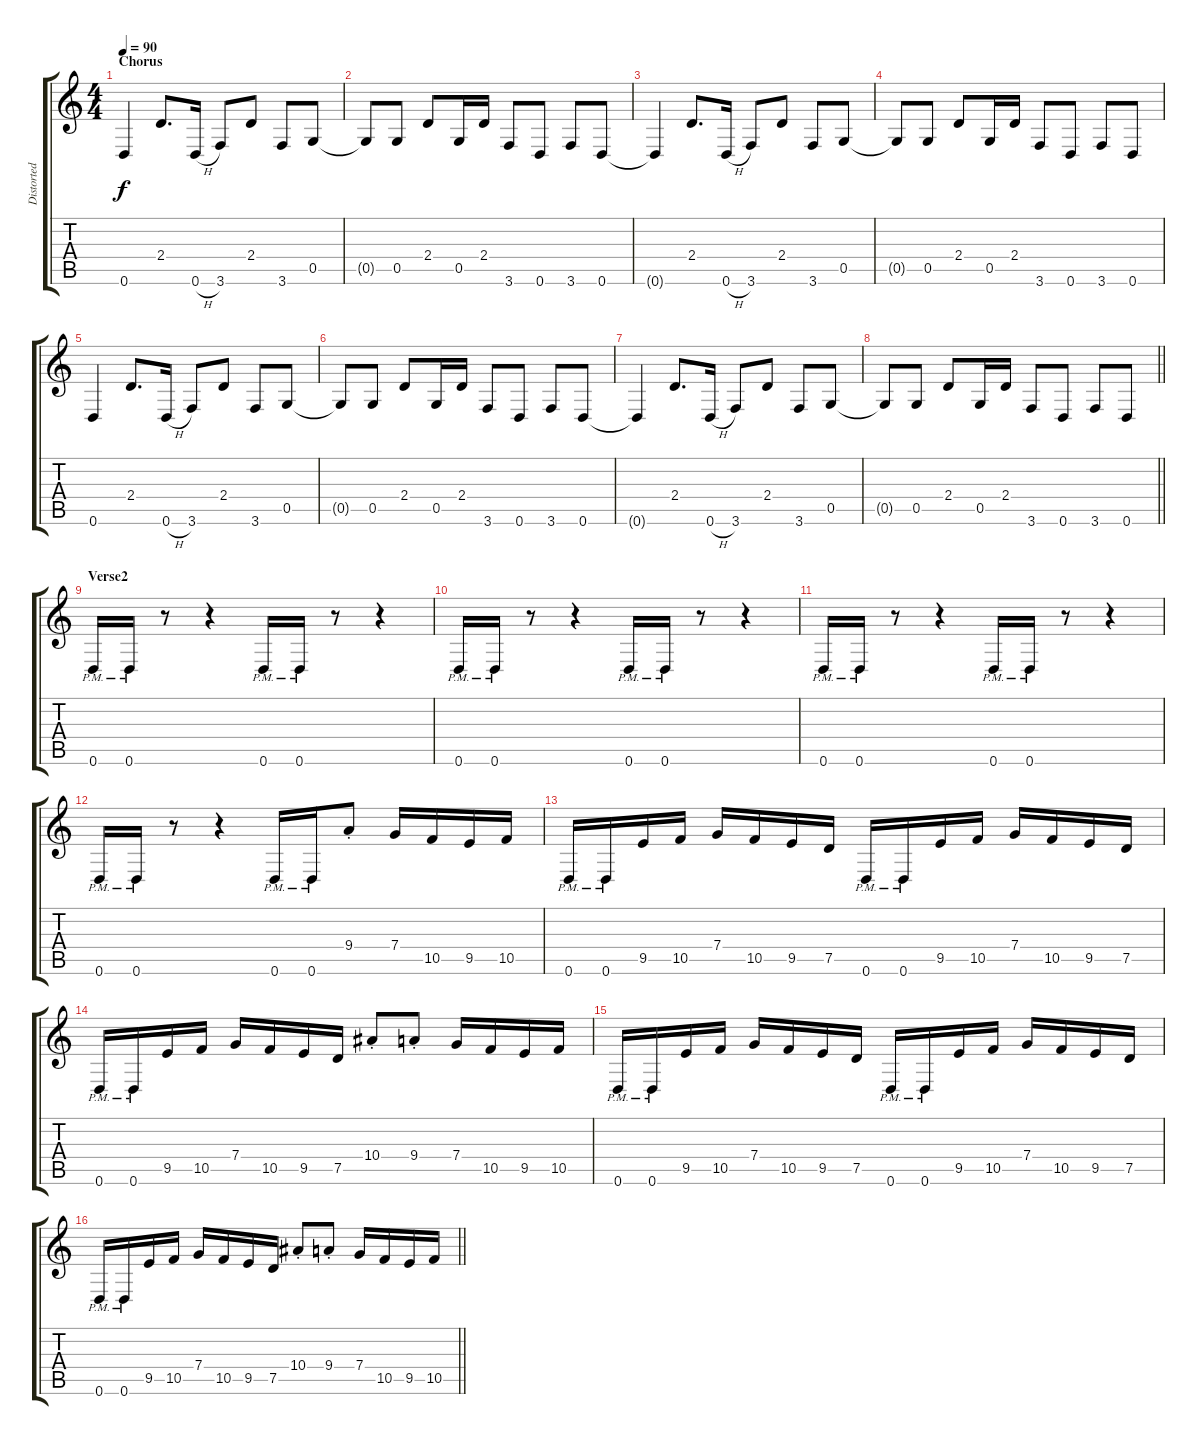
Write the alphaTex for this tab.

\track ("Distorted Guitar" "Distorted ") {instrument distortionguitar}
\staff {score tabs}
\tuning (D4 A3 F3 C3 G2 D2) {hide}
\ts (4 4)
\section ("" "Chorus")
\tempo 90
\clef g2
\ks c
0.6.4{dy f} 2.4.8{d} 0.6{h}.16 3.6.8 2.4.8 3.6.8 0.5.8 |
0.5{t}.8 0.5.8 2.4.8 0.5.16 2.4.16 3.6.8 0.6.8 3.6.8 0.6.8 |
0.6{t}.4 2.4.8{d} 0.6{h}.16 3.6.8 2.4.8 3.6.8 0.5.8 |
0.5{t}.8 0.5.8 2.4.8 0.5.16 2.4.16 3.6.8 0.6.8 3.6.8 0.6.8 |
0.6.4 2.4.8{d} 0.6{h}.16 3.6.8 2.4.8 3.6.8 0.5.8 |
0.5{t}.8 0.5.8 2.4.8 0.5.16 2.4.16 3.6.8 0.6.8 3.6.8 0.6.8 |
0.6{t}.4 2.4.8{d} 0.6{h}.16 3.6.8 2.4.8 3.6.8 0.5.8 |
\barLineRight lightlight
0.5{t}.8 0.5.8 2.4.8 0.5.16 2.4.16 3.6.8 0.6.8 3.6.8 0.6.8 |
\section ("" "Verse2")
0.6{pm}.16 0.6{pm}.16 r.8 r.4 0.6{pm}.16 0.6{pm}.16 r.8 r.4 |
0.6{pm}.16 0.6{pm}.16 r.8 r.4 0.6{pm}.16 0.6{pm}.16 r.8 r.4 |
0.6{pm}.16 0.6{pm}.16 r.8 r.4 0.6{pm}.16 0.6{pm}.16 r.8 r.4 |
0.6{pm}.16 0.6{pm}.16 r.8 r.4 0.6{pm}.16 0.6{pm}.16 9.4{st}.8 7.4.16 10.5.16 9.5.16 10.5.16 |
0.6{pm}.16 0.6{pm}.16 9.5.16 10.5.16 7.4.16 10.5.16 9.5.16 7.5.16 0.6{pm}.16 0.6{pm}.16 9.5.16 10.5.16 7.4.16 10.5.16 9.5.16 7.5.16 |
0.6{pm}.16 0.6{pm}.16 9.5.16 10.5.16 7.4.16 10.5.16 9.5.16 7.5.16 10.4{st}.8 9.4{st}.8 7.4.16 10.5.16 9.5.16 10.5.16 |
0.6{pm}.16 0.6{pm}.16 9.5.16 10.5.16 7.4.16 10.5.16 9.5.16 7.5.16 0.6{pm}.16 0.6{pm}.16 9.5.16 10.5.16 7.4.16 10.5.16 9.5.16 7.5.16 |
\barLineRight lightlight
0.6{pm}.16 0.6{pm}.16 9.5.16 10.5.16 7.4.16 10.5.16 9.5.16 7.5.16 10.4{st}.8 9.4{st}.8 7.4.16 10.5.16 9.5.16 10.5.16
